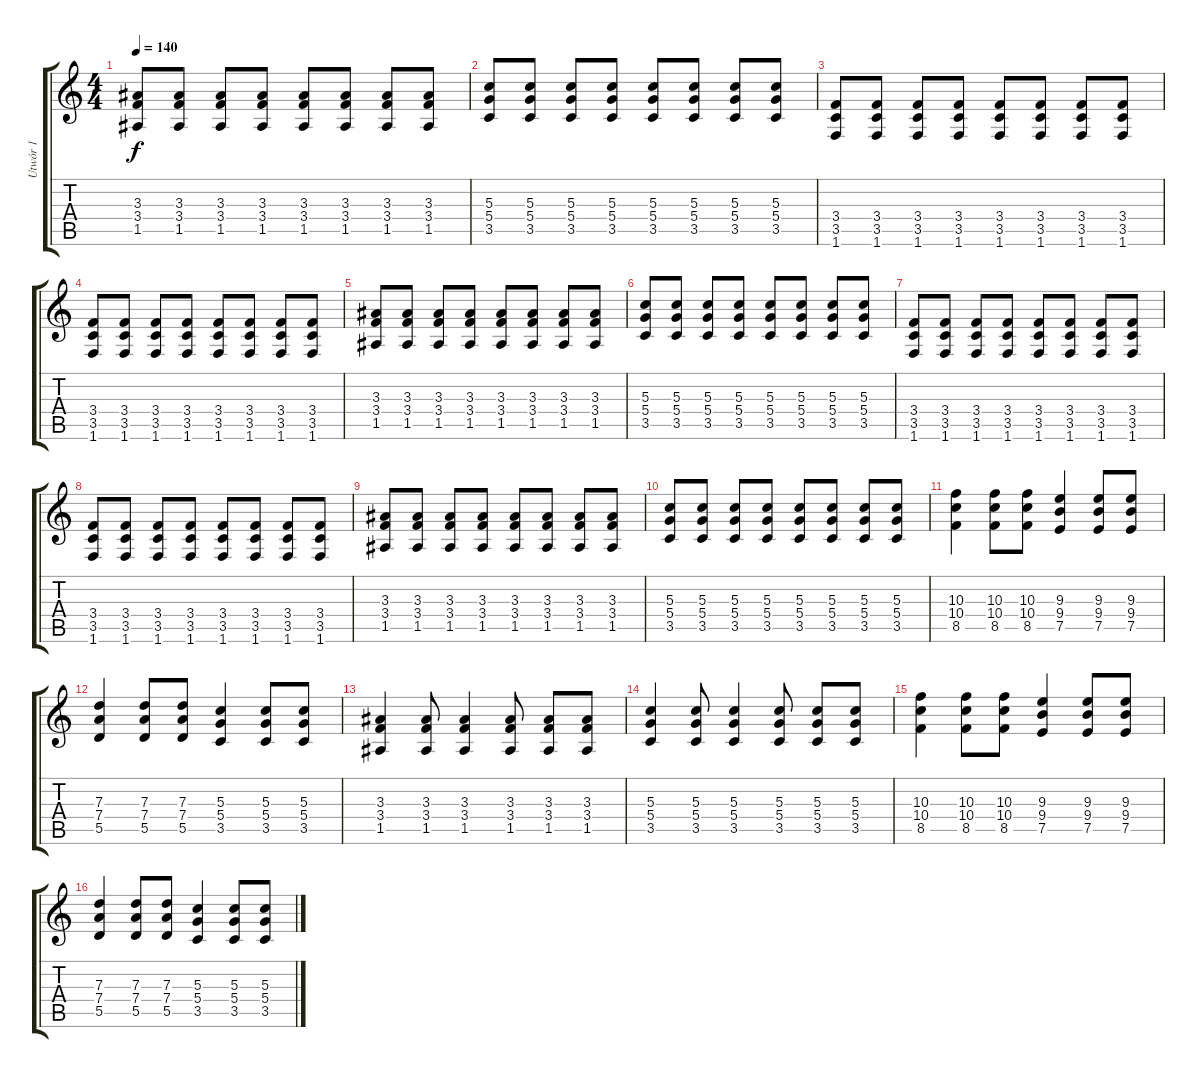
\track ("Utwór 1" "Utwór 1") {instrument overdrivenguitar}
\staff {score tabs}
\tuning (E4 B3 G3 D3 A2 E2) {hide}
\ts (4 4)
\tempo 140
\clef g2
\ks c
(3.3 3.4 1.5).8{dy f} (3.3 3.4 1.5).8 (3.3 3.4 1.5).8 (3.3 3.4 1.5).8 (3.3 3.4 1.5).8 (3.3 3.4 1.5).8 (3.3 3.4 1.5).8 (3.3 3.4 1.5).8 |
(5.3 5.4 3.5).8 (5.3 5.4 3.5).8 (5.3 5.4 3.5).8 (5.3 5.4 3.5).8 (5.3 5.4 3.5).8 (5.3 5.4 3.5).8 (5.3 5.4 3.5).8 (5.3 5.4 3.5).8 |
(3.4 3.5 1.6).8 (3.4 3.5 1.6).8 (3.4 3.5 1.6).8 (3.4 3.5 1.6).8 (3.4 3.5 1.6).8 (3.4 3.5 1.6).8 (3.4 3.5 1.6).8 (3.4 3.5 1.6).8 |
(3.4 3.5 1.6).8 (3.4 3.5 1.6).8 (3.4 3.5 1.6).8 (3.4 3.5 1.6).8 (3.4 3.5 1.6).8 (3.4 3.5 1.6).8 (3.4 3.5 1.6).8 (3.4 3.5 1.6).8 |
(3.3 3.4 1.5).8 (3.3 3.4 1.5).8 (3.3 3.4 1.5).8 (3.3 3.4 1.5).8 (3.3 3.4 1.5).8 (3.3 3.4 1.5).8 (3.3 3.4 1.5).8 (3.3 3.4 1.5).8 |
(5.3 5.4 3.5).8 (5.3 5.4 3.5).8 (5.3 5.4 3.5).8 (5.3 5.4 3.5).8 (5.3 5.4 3.5).8 (5.3 5.4 3.5).8 (5.3 5.4 3.5).8 (5.3 5.4 3.5).8 |
(3.4 3.5 1.6).8 (3.4 3.5 1.6).8 (3.4 3.5 1.6).8 (3.4 3.5 1.6).8 (3.4 3.5 1.6).8 (3.4 3.5 1.6).8 (3.4 3.5 1.6).8 (3.4 3.5 1.6).8 |
(3.4 3.5 1.6).8 (3.4 3.5 1.6).8 (3.4 3.5 1.6).8 (3.4 3.5 1.6).8 (3.4 3.5 1.6).8 (3.4 3.5 1.6).8 (3.4 3.5 1.6).8 (3.4 3.5 1.6).8 |
(3.3 3.4 1.5).8 (3.3 3.4 1.5).8 (3.3 3.4 1.5).8 (3.3 3.4 1.5).8 (3.3 3.4 1.5).8 (3.3 3.4 1.5).8 (3.3 3.4 1.5).8 (3.3 3.4 1.5).8 |
(5.3 5.4 3.5).8 (5.3 5.4 3.5).8 (5.3 5.4 3.5).8 (5.3 5.4 3.5).8 (5.3 5.4 3.5).8 (5.3 5.4 3.5).8 (5.3 5.4 3.5).8 (5.3 5.4 3.5).8 |
(10.3 10.4 8.5).4 (10.3 10.4 8.5).8 (10.3 10.4 8.5).8 (9.3 9.4 7.5).4 (9.3 9.4 7.5).8 (9.3 9.4 7.5).8 |
(7.3 7.4 5.5).4 (7.3 7.4 5.5).8 (7.3 7.4 5.5).8 (5.3 5.4 3.5).4 (5.3 5.4 3.5).8 (5.3 5.4 3.5).8 |
(3.3 3.4 1.5).4 (3.3 3.4 1.5).8 (3.3 3.4 1.5).4 (3.3 3.4 1.5).8 (3.3 3.4 1.5).8 (3.3 3.4 1.5).8 |
(5.3 5.4 3.5).4 (5.3 5.4 3.5).8 (5.3 5.4 3.5).4 (5.3 5.4 3.5).8 (5.3 5.4 3.5).8 (5.3 5.4 3.5).8 |
(10.3 10.4 8.5).4 (10.3 10.4 8.5).8 (10.3 10.4 8.5).8 (9.3 9.4 7.5).4 (9.3 9.4 7.5).8 (9.3 9.4 7.5).8 |
(7.3 7.4 5.5).4 (7.3 7.4 5.5).8 (7.3 7.4 5.5).8 (5.3 5.4 3.5).4 (5.3 5.4 3.5).8 (5.3 5.4 3.5).8
